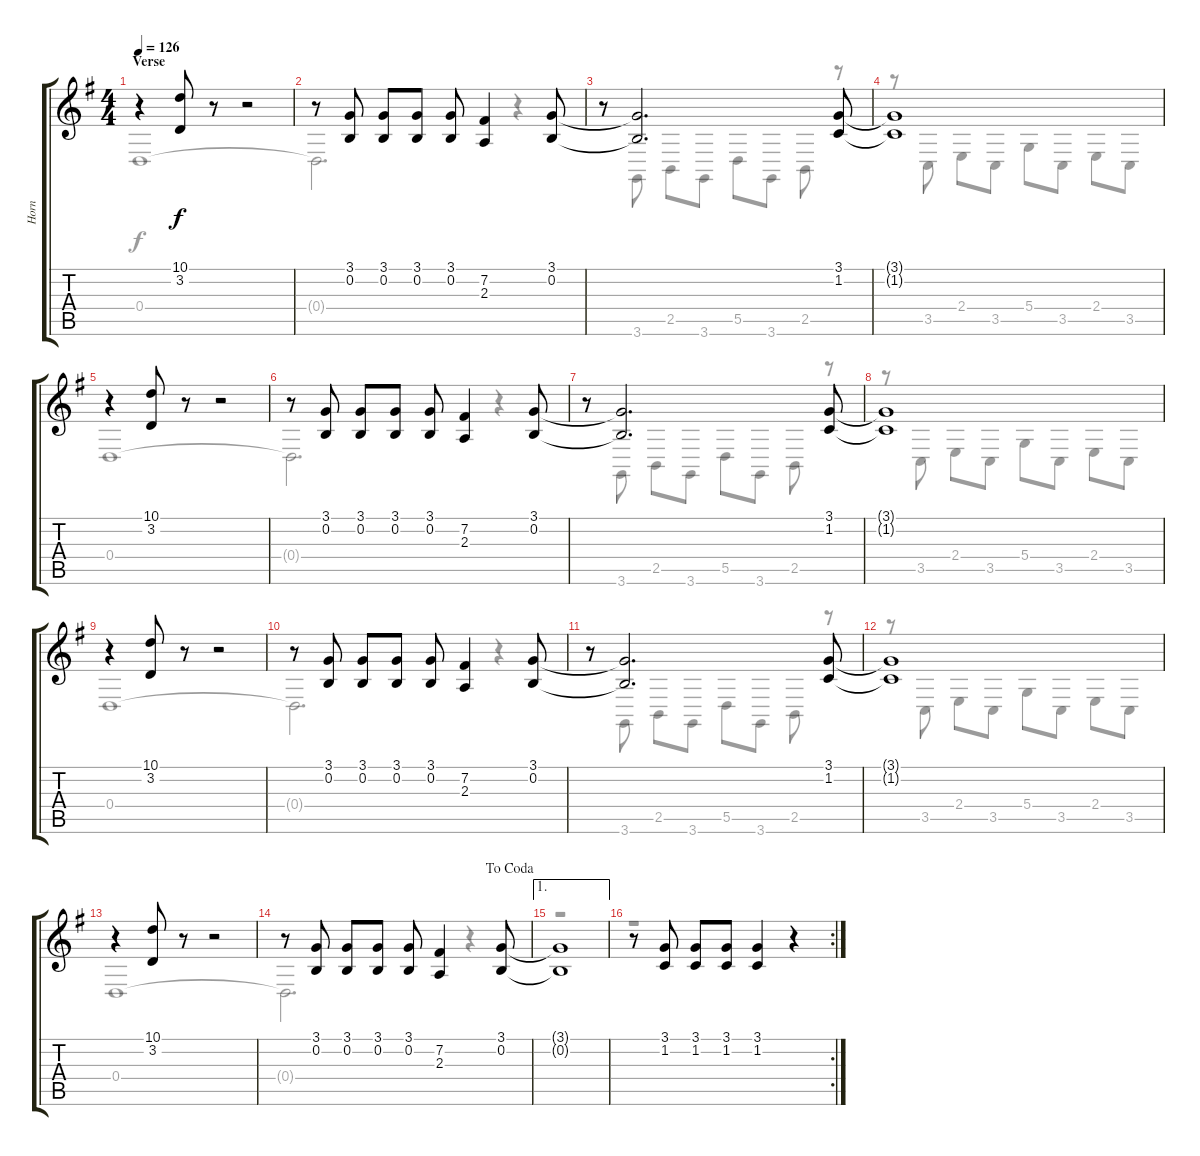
\track ("Horn" "Horn") {instrument trumpet}
\staff {score tabs}
\tuning (E4 B3 G3 D3 A2 E2) {hide}
\voice
\ts (4 4)
\section ("" "Verse")
\tempo 126
\clef g2
\ks g
r.4{dy f} (10.1 3.2).8 r.8 r.2 |
r.8 (3.1 0.2).8 (3.1 0.2).8 (3.1 0.2).8 (3.1 0.2).8 (7.2 2.3).4 (3.1 0.2).8 |
r.8 (3.1{t} 0.2{t}).2{d} (3.1 1.2).8 |
(3.1{t} 1.2{t}).1 |
r.4 (10.1 3.2).8 r.8 r.2 |
r.8 (3.1 0.2).8 (3.1 0.2).8 (3.1 0.2).8 (3.1 0.2).8 (7.2 2.3).4 (3.1 0.2).8 |
r.8 (3.1{t} 0.2{t}).2{d} (3.1 1.2).8 |
(3.1{t} 1.2{t}).1 |
r.4 (10.1 3.2).8 r.8 r.2 |
r.8 (3.1 0.2).8 (3.1 0.2).8 (3.1 0.2).8 (3.1 0.2).8 (7.2 2.3).4 (3.1 0.2).8 |
r.8 (3.1{t} 0.2{t}).2{d} (3.1 1.2).8 |
(3.1{t} 1.2{t}).1 |
r.4 (10.1 3.2).8 r.8 r.2 |
\jump dacoda
r.8 (3.1 0.2).8 (3.1 0.2).8 (3.1 0.2).8 (3.1 0.2).8 (7.2 2.3).4 (3.1 0.2).8 |
\ae 1
(3.1{t} 0.2{t}).1 |
\rc 2
r.8 (3.1 1.2).8 (3.1 1.2).8 (3.1 1.2).8 (3.1 1.2).4 r.4
\voice
\clef g2
\ottava regular
\simile none
\ks g
0.4.1{dy f} |
0.4{t}.2{d} r.4 |
r.8 3.6.8 2.5.8 3.6.8 5.5.8 3.6.8 2.5.8 r.8 |
r.8 3.5.8 2.4.8 3.5.8 5.4.8 3.5.8 2.4.8 3.5.8 |
0.4.1 |
0.4{t}.2{d} r.4 |
r.8 3.6.8 2.5.8 3.6.8 5.5.8 3.6.8 2.5.8 r.8 |
r.8 3.5.8 2.4.8 3.5.8 5.4.8 3.5.8 2.4.8 3.5.8 |
0.4.1 |
0.4{t}.2{d} r.4 |
r.8 3.6.8 2.5.8 3.6.8 5.5.8 3.6.8 2.5.8 r.8 |
r.8 3.5.8 2.4.8 3.5.8 5.4.8 3.5.8 2.4.8 3.5.8 |
0.4.1 |
0.4{t}.2{d} r.4 |
r.1 |
r.1
